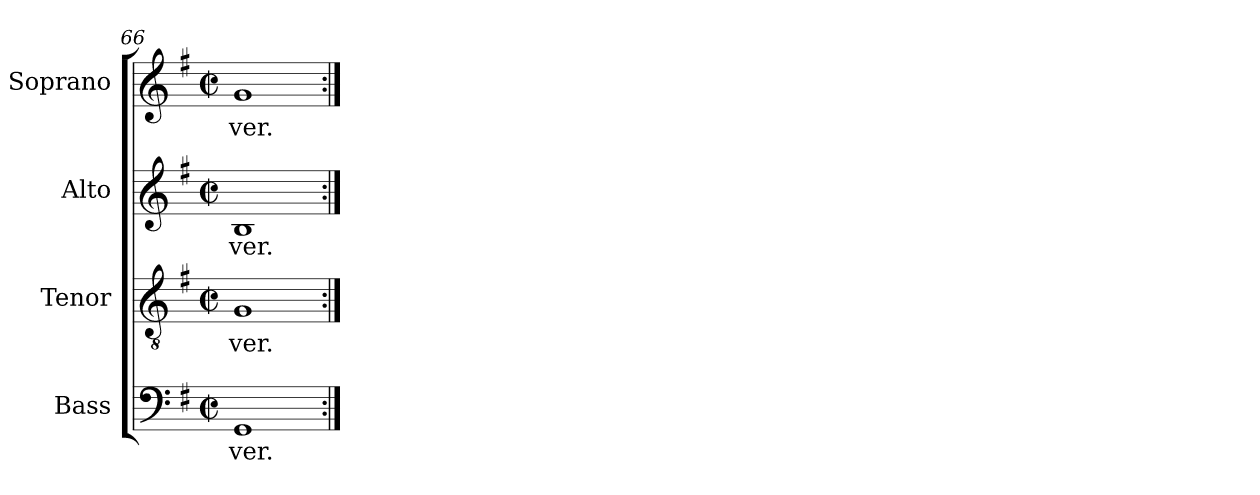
**kern	**text	**kern	**text	**kern	**text	**kern	**text
*part4	*part4	*part3	*part3	*part2	*part2	*part1	*part1
*staff4	*staff4	*staff3	*staff3	*staff2	*staff2	*staff1	*staff1
*I"Bass	*	*I"Tenor	*	*I"Alto	*	*I"Soprano	*
*I'B.	*	*I'T.	*	*I'A.	*	*I'S.	*
*clefF4	*	*clefGv2	*	*clefG2	*	*clefG2	*
*	*	*ITrd7c12	*	*	*	*	*
*k[f#]	*	*k[f#]	*	*k[f#]	*	*k[f#]	*
*G:	*	*G:	*	*G:	*	*G:	*
*M2/2	*	*M2/2	*	*M2/2	*	*M2/2	*
*met(c|)	*	*met(c|)	*	*met(c|)	*	*met(c|)	*
=66	=66	=66	=66	=66	=66	=66	=66
!	!LO:LY:b:color=#000000	!	!	!	!	!	!
!	!	!	!LO:LY:b:color=#000000	!	!	!	!
!	!	!	!	!	!LO:LY:b:color=#000000	!	!
!	!	!	!	!	!	!	!LO:LY:b:color=#000000
1GGi	-ver.	1GGi	-ver.	1Bi	-ver.	1gi	-ver.
=:|!	=:|!	=:|!	=:|!	=:|!	=:|!	=:|!	=:|!
*-	*-	*-	*-	*-	*-	*-	*-
